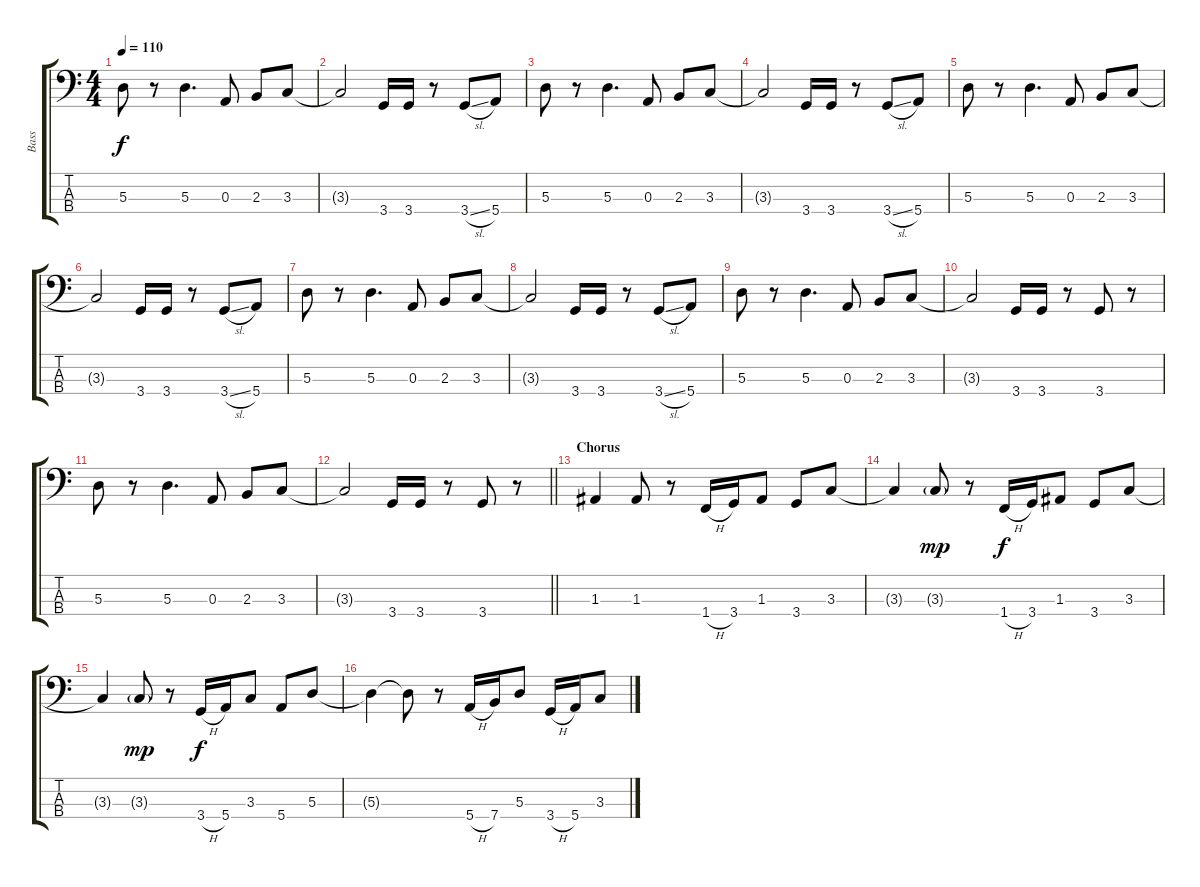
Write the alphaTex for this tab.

\track ("Bass" "Bass") {instrument electricbasspick}
\staff {score tabs}
\tuning (G2 D2 A1 E1) {hide}
\ts (4 4)
\tempo 110
\clef f4
\ks c
5.3.8{dy f} r.8 5.3.4{d} 0.3.8 2.3.8 3.3.8 |
3.3{t}.2 3.4.16 3.4.16 r.8 3.4{sl}.8 5.4.8 |
5.3.8 r.8 5.3.4{d} 0.3.8 2.3.8 3.3.8 |
3.3{t}.2 3.4.16 3.4.16 r.8 3.4{sl}.8 5.4.8 |
5.3.8 r.8 5.3.4{d} 0.3.8 2.3.8 3.3.8 |
3.3{t}.2 3.4.16 3.4.16 r.8 3.4{sl}.8 5.4.8 |
5.3.8 r.8 5.3.4{d} 0.3.8 2.3.8 3.3.8 |
3.3{t}.2 3.4.16 3.4.16 r.8 3.4{sl}.8 5.4.8 |
5.3.8 r.8 5.3.4{d} 0.3.8 2.3.8 3.3.8 |
3.3{t}.2 3.4.16 3.4.16 r.8 3.4.8 r.8 |
5.3.8 r.8 5.3.4{d} 0.3.8 2.3.8 3.3.8 |
\barLineRight lightlight
3.3{t}.2 3.4.16 3.4.16 r.8 3.4.8 r.8 |
\section ("" "Chorus")
1.3.4 1.3.8 r.8 1.4{h}.16 3.4.16 1.3.8 3.4.8 3.3.8 |
3.3{t}.4 3.3{g}.8{dy mp} r.8 1.4{h}.16{dy f} 3.4.16 1.3.8 3.4.8 3.3.8 |
3.3{t}.4 3.3{g}.8{dy mp} r.8 3.4{h}.16{dy f} 5.4.16 3.3.8 5.4.8 5.3.8 |
5.3{t}.4 5.3{t}.8 r.8 5.4{h}.16 7.4.16 5.3.8 3.4{h}.16 5.4.16 3.3.8
